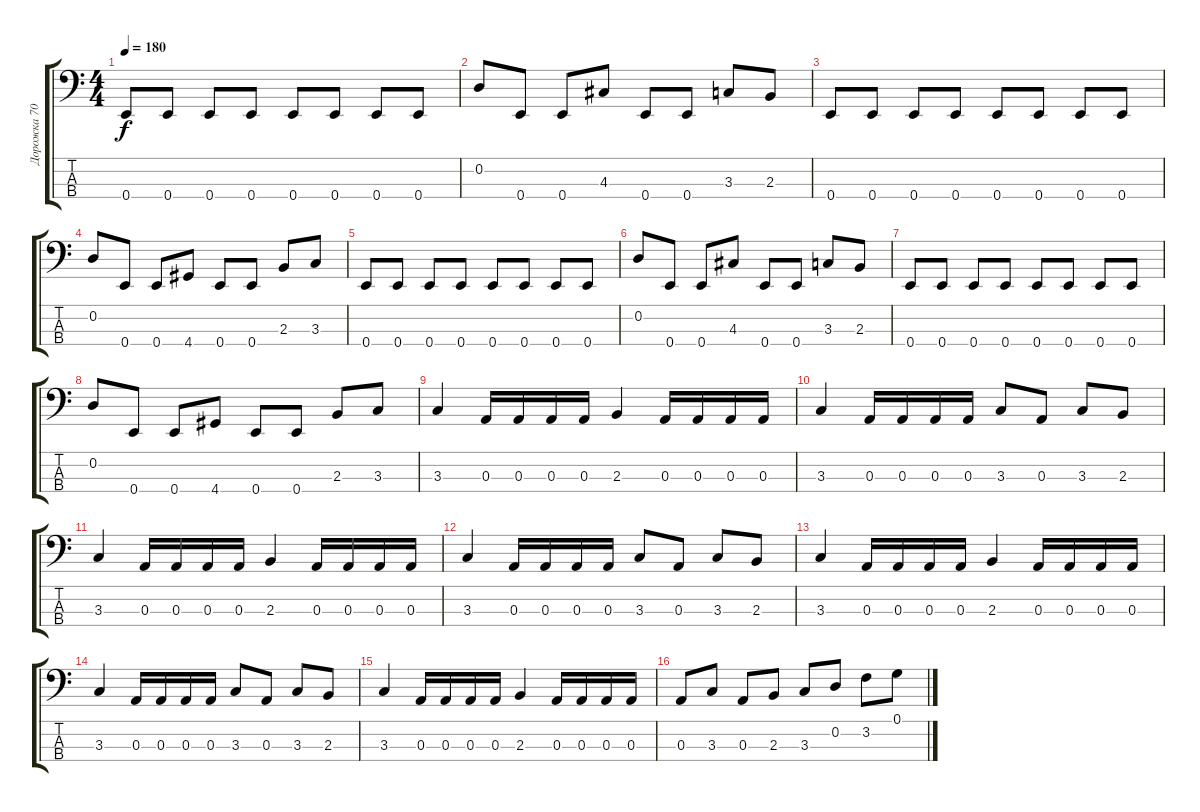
\track ("Дорожка 70" "Дорожка 70") {instrument slapbass2}
\staff {score tabs}
\tuning (G2 D2 A1 E1) {hide}
\ts (4 4)
\tempo 180
\clef f4
\ks c
0.4.8{dy f} 0.4.8 0.4.8 0.4.8 0.4.8 0.4.8 0.4.8 0.4.8 |
0.2.8 0.4.8 0.4.8 4.3.8 0.4.8 0.4.8 3.3.8 2.3.8 |
0.4.8 0.4.8 0.4.8 0.4.8 0.4.8 0.4.8 0.4.8 0.4.8 |
0.2.8 0.4.8 0.4.8 4.4.8 0.4.8 0.4.8 2.3.8 3.3.8 |
0.4.8 0.4.8 0.4.8 0.4.8 0.4.8 0.4.8 0.4.8 0.4.8 |
0.2.8 0.4.8 0.4.8 4.3.8 0.4.8 0.4.8 3.3.8 2.3.8 |
0.4.8 0.4.8 0.4.8 0.4.8 0.4.8 0.4.8 0.4.8 0.4.8 |
0.2.8 0.4.8 0.4.8 4.4.8 0.4.8 0.4.8 2.3.8 3.3.8 |
3.3.4 0.3.16 0.3.16 0.3.16 0.3.16 2.3.4 0.3.16 0.3.16 0.3.16 0.3.16 |
3.3.4 0.3.16 0.3.16 0.3.16 0.3.16 3.3.8 0.3.8 3.3.8 2.3.8 |
3.3.4 0.3.16 0.3.16 0.3.16 0.3.16 2.3.4 0.3.16 0.3.16 0.3.16 0.3.16 |
3.3.4 0.3.16 0.3.16 0.3.16 0.3.16 3.3.8 0.3.8 3.3.8 2.3.8 |
3.3.4 0.3.16 0.3.16 0.3.16 0.3.16 2.3.4 0.3.16 0.3.16 0.3.16 0.3.16 |
3.3.4 0.3.16 0.3.16 0.3.16 0.3.16 3.3.8 0.3.8 3.3.8 2.3.8 |
3.3.4 0.3.16 0.3.16 0.3.16 0.3.16 2.3.4 0.3.16 0.3.16 0.3.16 0.3.16 |
0.3.8 3.3.8 0.3.8 2.3.8 3.3.8 0.2.8 3.2.8 0.1.8
